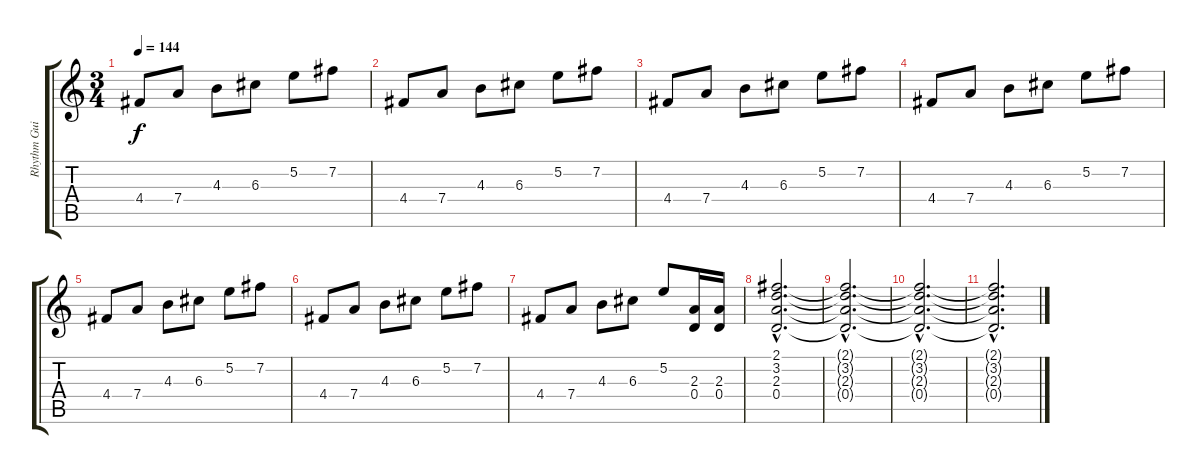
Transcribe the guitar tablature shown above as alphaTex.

\track ("Rhythm Guitar 1" "Rhythm Gui") {instrument overdrivenguitar}
\staff {score tabs}
\tuning (E4 B3 G3 D3 A2 E2) {hide}
\ts (3 4)
\tempo 144
\clef g2
\ks c
4.4.8{dy f} 7.4.8 4.3.8 6.3.8 5.2.8 7.2.8 |
4.4.8 7.4.8 4.3.8 6.3.8 5.2.8 7.2.8 |
4.4.8 7.4.8 4.3.8 6.3.8 5.2.8 7.2.8 |
4.4.8 7.4.8 4.3.8 6.3.8 5.2.8 7.2.8 |
4.4.8 7.4.8 4.3.8 6.3.8 5.2.8 7.2.8 |
4.4.8 7.4.8 4.3.8 6.3.8 5.2.8 7.2.8 |
4.4.8 7.4.8 4.3.8 6.3.8 5.2.8 (2.3 0.4).16 (2.3 0.4).16 |
(2.1{hac} 3.2{hac} 2.3{hac} 0.4{hac}).2{d} |
(2.1{hac t} 3.2{hac t} 2.3{hac t} 0.4{hac t}).2{d} |
(2.1{hac t} 3.2{hac t} 2.3{hac t} 0.4{hac t}).2{d} |
(2.1{hac t} 3.2{hac t} 2.3{hac t} 0.4{hac t}).2{d}
